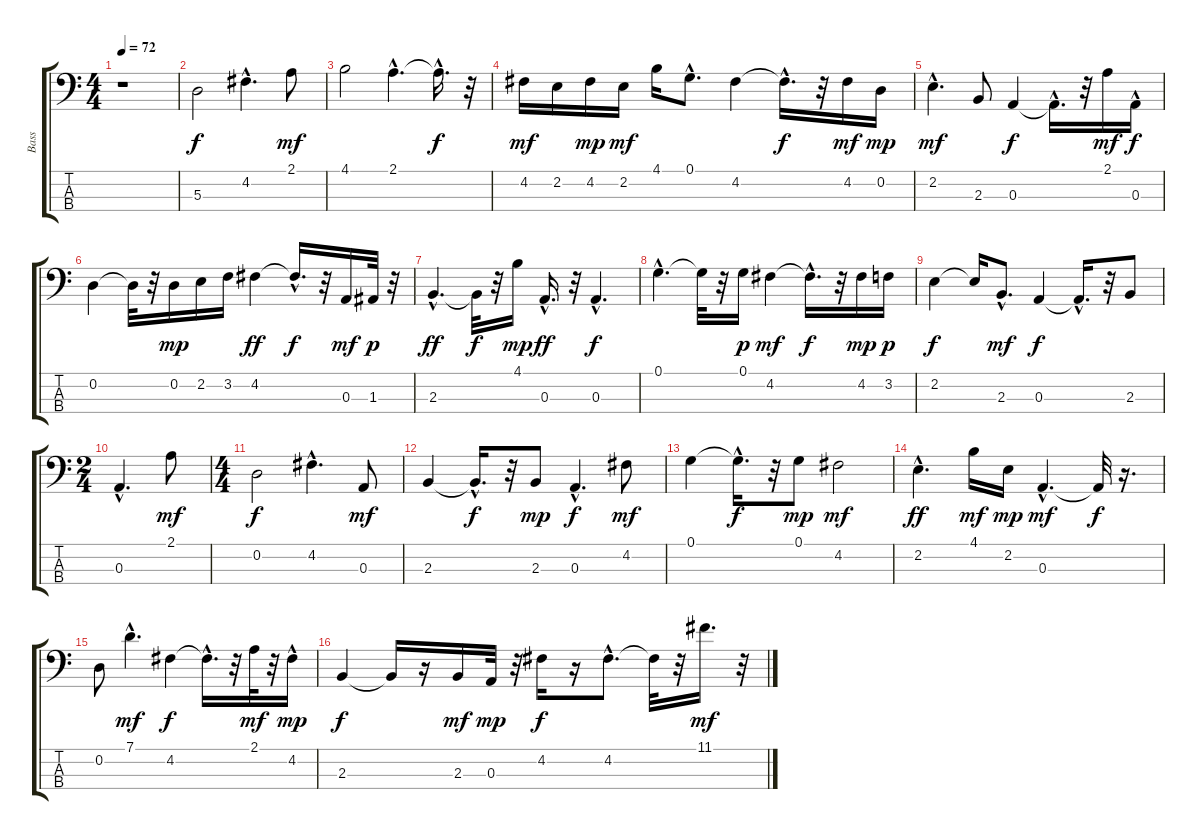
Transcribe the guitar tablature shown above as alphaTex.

\track ("Bass" "Bass") {instrument electricbassfinger}
\staff {score tabs}
\tuning (G2 D2 A1 E1) {hide}
\ts (4 4)
\tempo 72
\clef f4
\ks c
r.1{dy f instrument electricbassfinger} |
5.3.2 4.2{hac}.4{d} 2.1.8{dy mf} |
4.1.2 2.1{hac}.4{d} 2.1{hac t}.16{d dy f} r.32 |
4.2.16{dy mf} 2.2.16 4.2.16{dy mp} 2.2.16{dy mf} 4.1.16 0.1{hac}.8{d} 4.2.4 4.2{hac t}.16{d dy f} r.32 4.2.16{dy mf} 0.2.16{dy mp} |
2.2{hac}.4{d dy mf} 2.3.8 0.3.4{dy f} 0.3{hac t}.16{d} r.32 2.1.16{dy mf} 0.3{hac}.16{dy f} |
0.2.4 0.2{t}.32 r.32 0.2.16{dy mp} 2.2.16 3.2.16 4.2.4{dy ff} 4.2{hac t}.16{d dy f} r.32 0.3.16{dy mf} 1.3.32{dy p} r.32 |
2.3{hac}.4{d dy ff} 2.3{t}.32{dy f} r.32 4.1.16{dy mp} 0.3{hac}.16{d dy ff} r.32 0.3{hac}.4{d dy f} |
0.1{hac}.4{d} 0.1{t}.32 r.32 0.1.16{dy p} 4.2.4{dy mf} 4.2{hac t}.16{d dy f} r.32 4.2.16{dy mp} 3.2.16{dy p} |
2.2.4{dy f} 2.2{t}.16 2.3{hac}.8{d dy mf} 0.3.4{dy f} 0.3{hac t}.16{d} r.32 2.3.8 |
\ts (2 4)
0.3{hac}.4{d} 2.1.8{dy mf} |
\ts (4 4)
0.2.2{dy f} 4.2{hac}.4{d} 0.3.8{dy mf} |
2.3.4 2.3{hac t}.16{d dy f} r.32 2.3.8{dy mp} 0.3{hac}.4{d dy f} 4.2.8{dy mf} |
0.1.4 0.1{hac t}.16{d dy f} r.32 0.1.8{dy mp} 4.2.2{dy mf} |
2.2{hac}.4{d dy ff} 4.1.16{dy mf} 2.2.16{dy mp} 0.3{hac}.4{d dy mf} 0.3{t}.32{dy f} r.16{d} |
0.2.8 7.1{hac}.4{d dy mf} 4.2.4{dy f} 4.2{hac t}.16{d} r.32 2.1.32{dy mf} r.32 4.2{hac}.16{dy mp} |
2.3.4{dy f} 2.3{t}.16 r.16 2.3.16{dy mf} 0.3.32{dy mp} r.32 4.2.16{dy f} r.16 4.2{hac}.8{d} 4.2{t}.32 r.32 11.1.16{d dy mf} r.32
